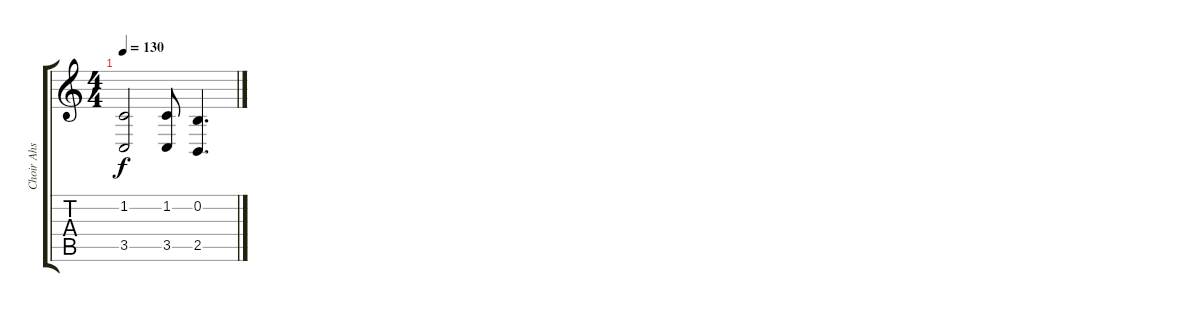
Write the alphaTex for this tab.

\track ("Choir Ahs" "Choir Ahs") {instrument choiraahs}
\staff {score tabs}
\tuning (E4 B3 G3 D3 A2 E2) {hide}
\ts (4 4)
\tempo 130
\clef g2
\ks c
(1.2 3.5).2{dy f} (1.2 3.5).8 (0.2 2.5).4{d}
